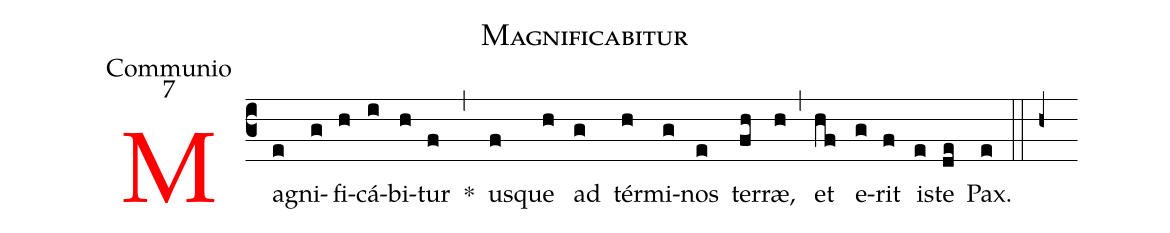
name:Magnificabitur;
office-part:Communio;
mode:7;
%%
(c3) <v>\textcolor{red}{M}</v> a(e)gni(g)fi(h)cá(i)bi(h)tur(f) *(,) us(f)que(h) ad(g) tér(h)mi(g)nos(e) ter(fh)ræ,(h) (,) et(hf) e(g)rit(f) is(e)te(de) Pax.(e) (::h+)
